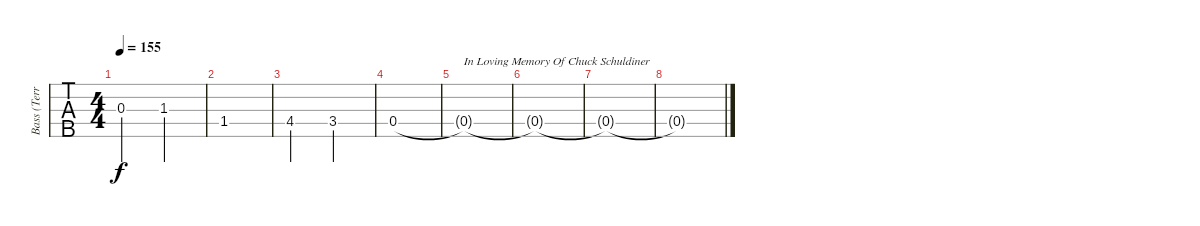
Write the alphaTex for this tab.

\track ("Bass (Terry Butler)" "Bass (Terr") {instrument electricbassfinger}
\staff {tabs}
\tuning (F2 C2 G1 D1 A0) {hide}
\ts (4 4)
\tempo 155
\clef f4
\ks c
0.3.2{dy f} 1.3.2 |
1.4.1 |
4.4.2 3.4.2 |
0.4.1 |
0.4{t}.1{txt "In Loving Memory Of Chuck Schuldiner "} |
0.4{t}.1 |
0.4{t}.1 |
0.4{t}.1
